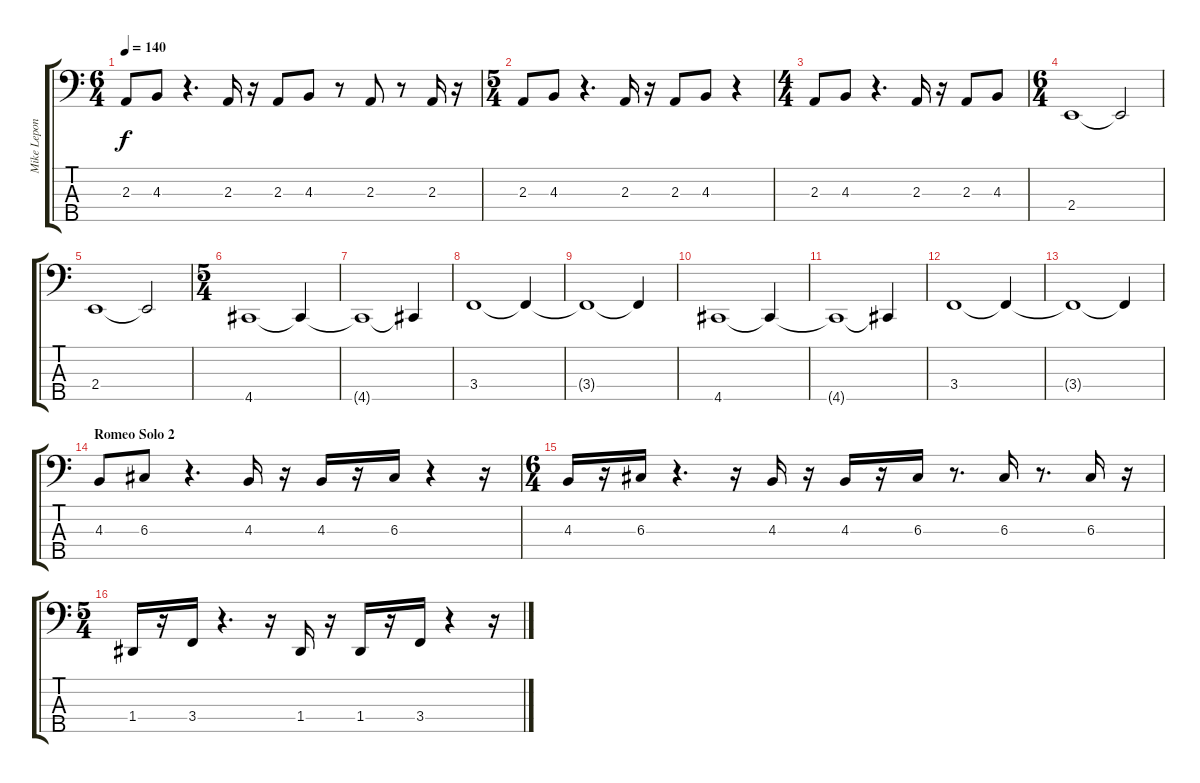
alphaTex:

\track ("Mike Lepond" "Mike Lepon") {instrument electricbasspick}
\staff {score tabs}
\tuning (F2 C2 G1 D1 A0) {hide}
\ts (6 4)
\tempo 140
\clef f4
\ks c
2.3.8{dy f} 4.3.8 r.4{d} 2.3.16 r.16 2.3.8 4.3.8 r.8 2.3.8 r.8 2.3.16 r.16 |
\ts (5 4)
2.3.8 4.3.8 r.4{d} 2.3.16 r.16 2.3.8 4.3.8 r.4 |
\ts (4 4)
2.3.8 4.3.8 r.4{d} 2.3.16 r.16 2.3.8 4.3.8 |
\ts (6 4)
2.4.1 2.4{t}.2 |
2.4.1 2.4{t}.2 |
\ts (5 4)
4.5.1 4.5{t}.4 |
4.5{t}.1 4.5{t}.4 |
3.4.1 3.4{t}.4 |
3.4{t}.1 3.4{t}.4 |
4.5.1 4.5{t}.4 |
4.5{t}.1 4.5{t}.4 |
3.4.1 3.4{t}.4 |
3.4{t}.1 3.4{t}.4 |
\section ("" "Romeo Solo 2")
4.3.8 6.3.8 r.4{d} 4.3.16 r.16 4.3.16 r.16 6.3.16 r.4 r.16 |
\ts (6 4)
4.3.16 r.16 6.3.16 r.4{d} r.16 4.3.16 r.16 4.3.16 r.16 6.3.16 r.8{d} 6.3.16 r.8{d} 6.3.16 r.16 |
\ts (5 4)
1.4.16 r.16 3.4.16 r.4{d} r.16 1.4.16 r.16 1.4.16 r.16 3.4.16 r.4 r.16
